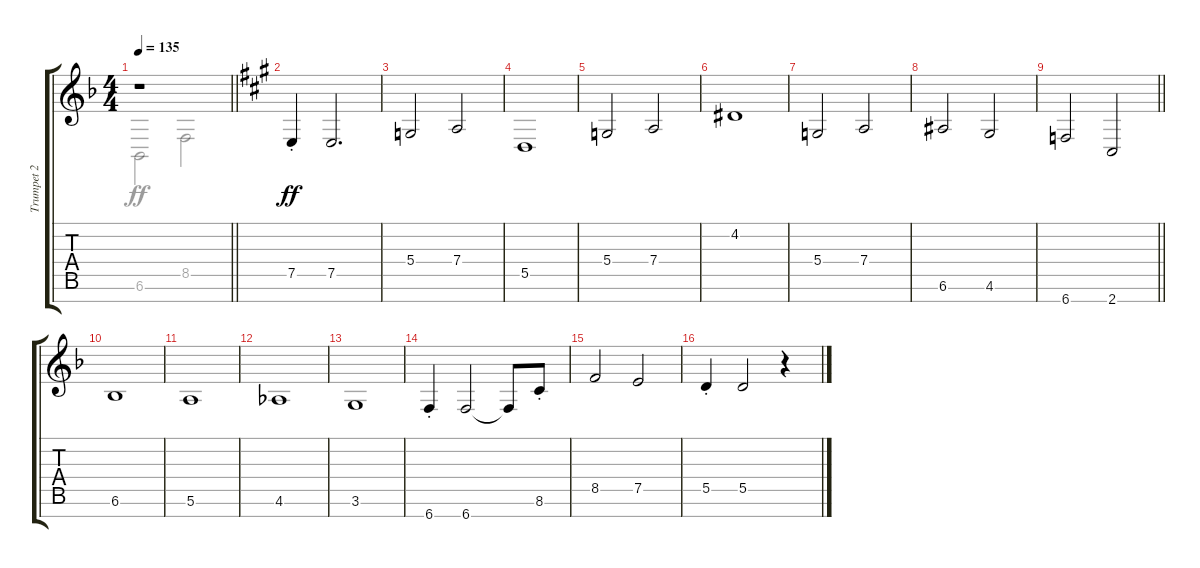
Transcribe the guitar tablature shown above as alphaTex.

\track ("Trumpet 2" "Trumpet 2") {instrument trumpet}
\staff {score tabs}
\tuning (E4 B3 G3 D3 A2 E2 B1) {hide}
\voice
\ts (4 4)
\tempo 135
\clef g2
\barLineRight lightlight
\ks f
r.1{dy ff} |
\ks a
7.5{st}.4 7.5.2{d} |
5.4.2 7.4.2 |
5.5.1 |
5.4.2 7.4.2 |
4.2.1 |
5.4.2 7.4.2 |
6.6.2{ot 8vb} 4.6.2{ot 8vb} |
\barLineRight lightlight
6.7.2{ot 8vb} 2.7.2{ot 8vb} |
\ks f
6.6.1{ot 8vb} |
5.6.1{ot 8vb} |
4.6.1{ot 8vb} |
3.6.1{ot 8vb} |
6.7{st}.4{ot 8vb} 6.7.2{ot 8vb} 6.7{t}.8{ot 8vb} 8.6{st}.8{ot 8vb} |
8.5.2{ot 8vb} 7.5.2{ot 8vb} |
5.5{st}.4{ot 8vb} 5.5.2{ot 8vb} r.4
\voice
\clef g2
\ottava regular
\simile none
\barLineRight lightlight
\ks f
6.6.2{dy ff} 8.5.2 |
\ks a
|
|
|
|
|
|
|
\barLineRight lightlight
|
\ks f
|
|
|
|
|
|
